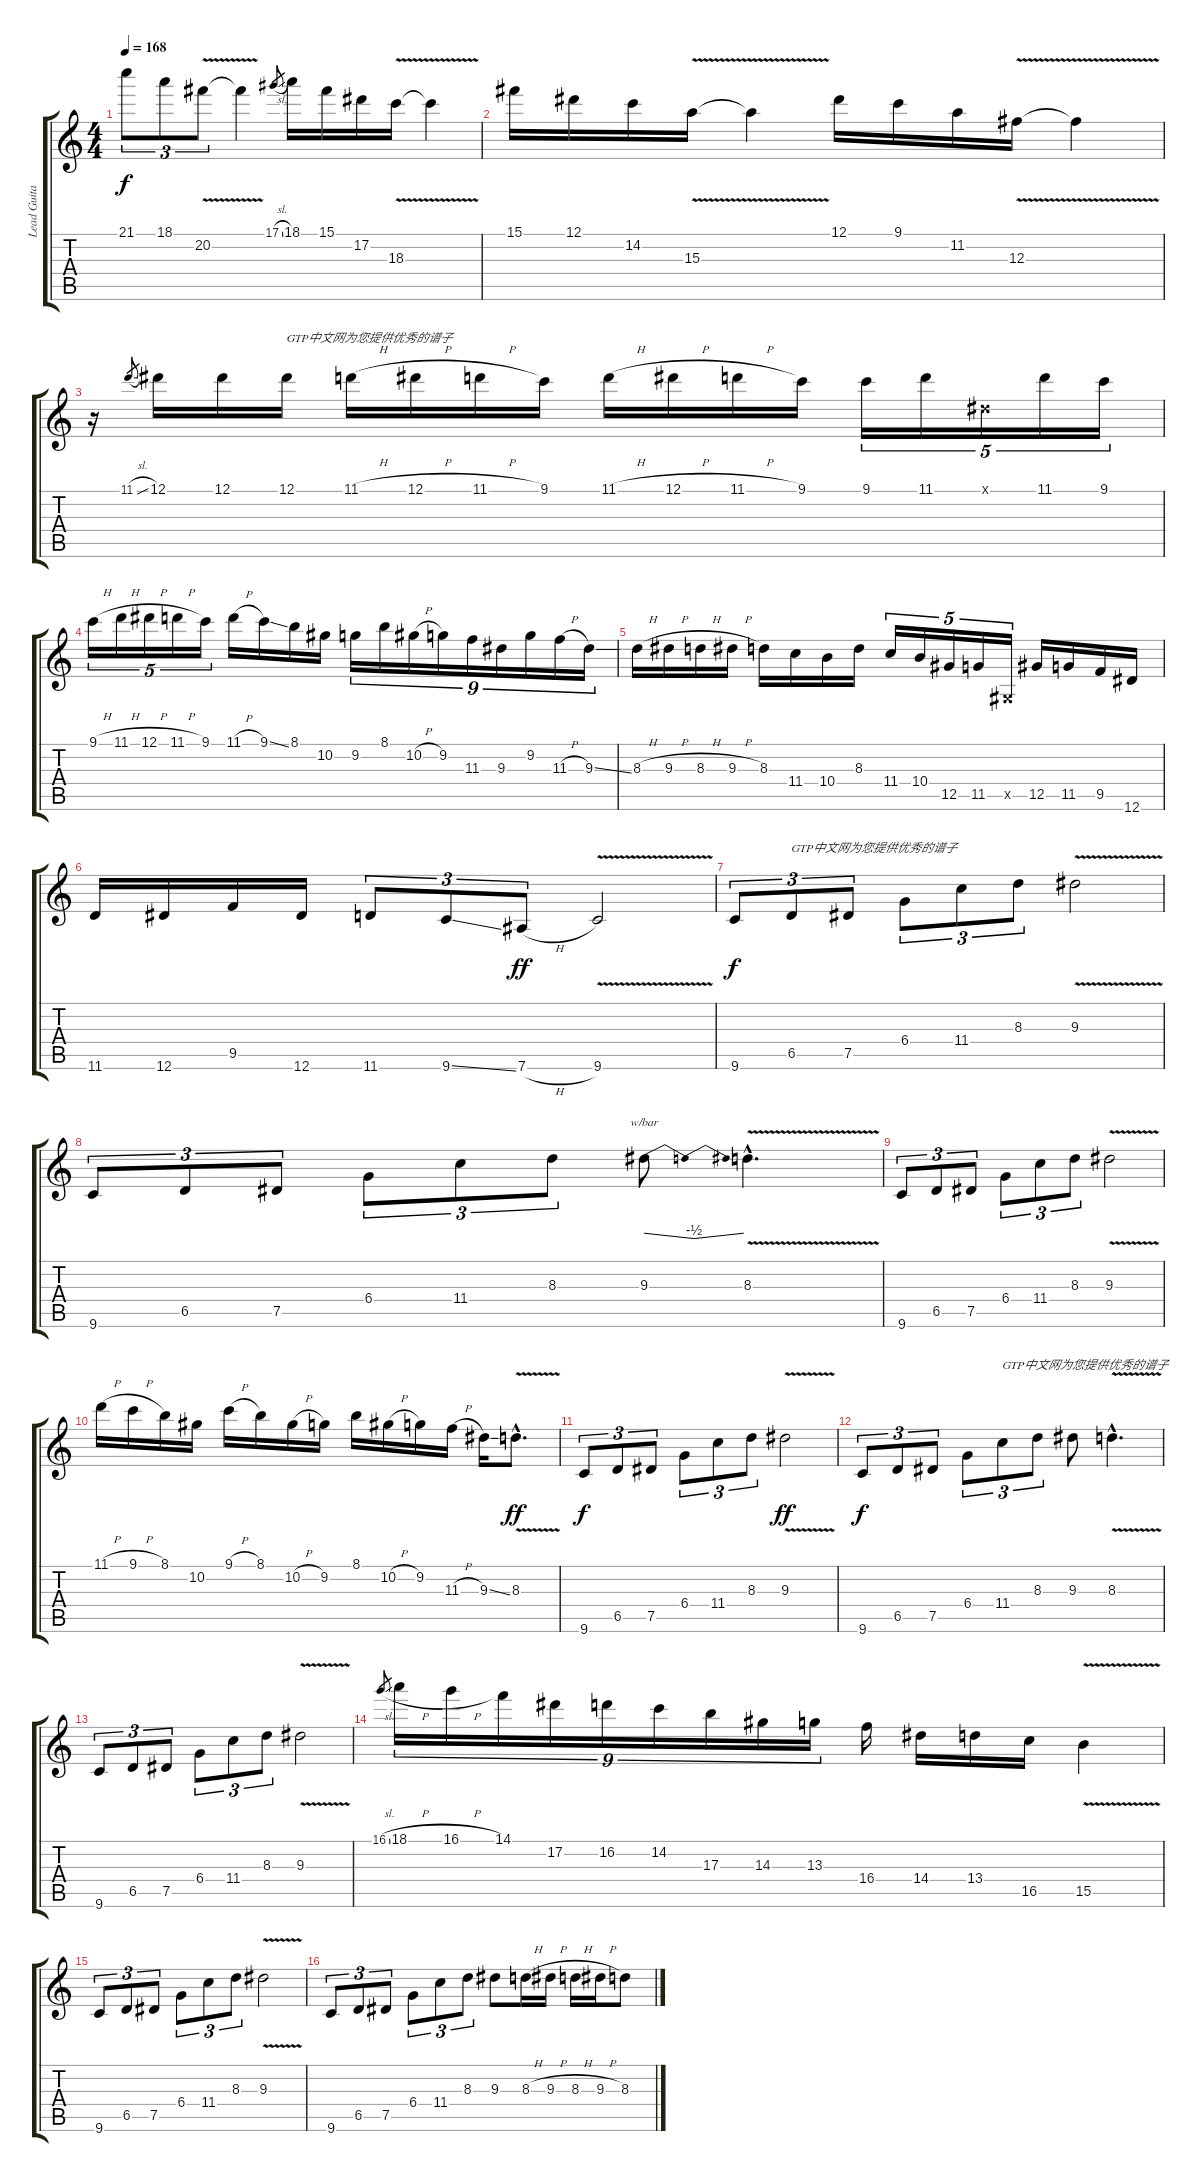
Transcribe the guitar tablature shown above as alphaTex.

\track ("Lead Guitar" "Lead Guita") {instrument distortionguitar}
\staff {score tabs}
\tuning (Eb4 Bb3 Gb3 Db3 Ab2 Eb2) {hide}
\ts (4 4)
\tempo 168
\clef g2
\ks c
21.1.8{tu (3 2) dy f} 18.1.8{tu (3 2)} 20.2{v}.8{tu (3 2)} 20.2{t}.4 17.1{sl}.8{gr} 18.1.16 15.1.16 17.2.16 18.3{v}.16 18.3{t}.4 |
15.1.16 12.1.16 14.2.16 15.3{v}.16 15.3{t}.4 12.1.16 9.1.16 11.2.16 12.3{v}.16 12.3{t}.4 |
r.16 11.1{sl}.8{gr} 12.1.16 12.1.16 12.1.16{txt "GTP中文网为您提供优秀的谱子"} 11.1{h}.16 12.1{h}.16 11.1{h}.16 9.1.16 11.1{h}.16 12.1{h}.16 11.1{h}.16 9.1.16 9.1.16{tu (5 4)} 11.1.16{tu (5 4)} 0.1{x}.16{tu (5 4)} 11.1.16{tu (5 4)} 9.1.16{tu (5 4)} |
9.1{h}.16{tu (5 4)} 11.1{h}.16{tu (5 4)} 12.1{h}.16{tu (5 4)} 11.1{h}.16{tu (5 4)} 9.1.16{tu (5 4)} 11.1{h}.16 9.1{ss}.16 8.1.16 10.2.16 9.2.16{tu (9 8)} 8.1.16{tu (9 8)} 10.2{h}.16{tu (9 8)} 9.2.16{tu (9 8)} 11.3.16{tu (9 8)} 9.3.16{tu (9 8)} 9.2.16{tu (9 8)} 11.3{h}.16{tu (9 8)} 9.3{ss}.16{tu (9 8)} |
8.3{h}.16 9.3{h}.16 8.3{h}.16 9.3{h}.16 8.3.16 11.4.16 10.4.16 8.3.16 11.4.16{tu (5 4)} 10.4.16{tu (5 4)} 12.5.16{tu (5 4)} 11.5.16{tu (5 4)} 0.5{x}.16{tu (5 4)} 12.5.16 11.5.16 9.5.16 12.6.16 |
11.6.16 12.6.16 9.5.16 12.6.16 11.6.8{tu (3 2)} 9.6{ss}.8{tu (3 2)} 7.6{h}.8{tu (3 2) dy ff} 9.6{v}.2 |
9.6.8{tu (3 2) dy f} 6.5.8{tu (3 2) txt "GTP中文网为您提供优秀的谱子"} 7.5.8{tu (3 2)} 6.4.8{tu (3 2)} 11.4.8{tu (3 2)} 8.3.8{tu (3 2)} 9.3{v}.2 |
9.6.8{tu (3 2)} 6.5.8{tu (3 2)} 7.5.8{tu (3 2)} 6.4.8{tu (3 2)} 11.4.8{tu (3 2)} 8.3.8{tu (3 2)} 9.3.8{tbe (dip default 0 0 30 -2 60 0)} 8.3{v hac}.4{d} |
9.6.8{tu (3 2)} 6.5.8{tu (3 2)} 7.5.8{tu (3 2)} 6.4.8{tu (3 2)} 11.4.8{tu (3 2)} 8.3.8{tu (3 2)} 9.3{v}.2 |
11.1{h}.16 9.1{h}.16 8.1.16 10.2.16 9.1{h}.16 8.1.16 10.2{h}.16 9.2.16 8.1.16 10.2{h}.16 9.2.16 11.3{h}.16 9.3{ss}.16 8.3{v hac}.8{d dy ff} |
9.6.8{tu (3 2) dy f} 6.5.8{tu (3 2)} 7.5.8{tu (3 2)} 6.4.8{tu (3 2)} 11.4.8{tu (3 2)} 8.3.8{tu (3 2)} 9.3{v}.2{dy ff} |
9.6.8{tu (3 2) dy f} 6.5.8{tu (3 2)} 7.5.8{tu (3 2)} 6.4.8{tu (3 2)} 11.4.8{tu (3 2) txt "GTP中文网为您提供优秀的谱子"} 8.3.8{tu (3 2)} 9.3.8 8.3{v hac}.4{d} |
9.6.8{tu (3 2)} 6.5.8{tu (3 2)} 7.5.8{tu (3 2)} 6.4.8{tu (3 2)} 11.4.8{tu (3 2)} 8.3.8{tu (3 2)} 9.3{v}.2 |
16.1{sl}.8{gr} 18.1{h}.16{tu (9 8)} 16.1{h}.16{tu (9 8)} 14.1.16{tu (9 8)} 17.2.16{tu (9 8)} 16.2.16{tu (9 8)} 14.2.16{tu (9 8)} 17.3.16{tu (9 8)} 14.3.16{tu (9 8)} 13.3.16{tu (9 8)} 16.4.16 14.4.16 13.4.16 16.5.16 15.5{v}.4 |
9.6.8{tu (3 2)} 6.5.8{tu (3 2)} 7.5.8{tu (3 2)} 6.4.8{tu (3 2)} 11.4.8{tu (3 2)} 8.3.8{tu (3 2)} 9.3{v}.2 |
9.6.8{tu (3 2)} 6.5.8{tu (3 2)} 7.5.8{tu (3 2)} 6.4.8{tu (3 2)} 11.4.8{tu (3 2)} 8.3.8{tu (3 2)} 9.3.8 8.3{h}.16 9.3{h}.16 8.3{h}.16 9.3{h}.16 8.3.8
